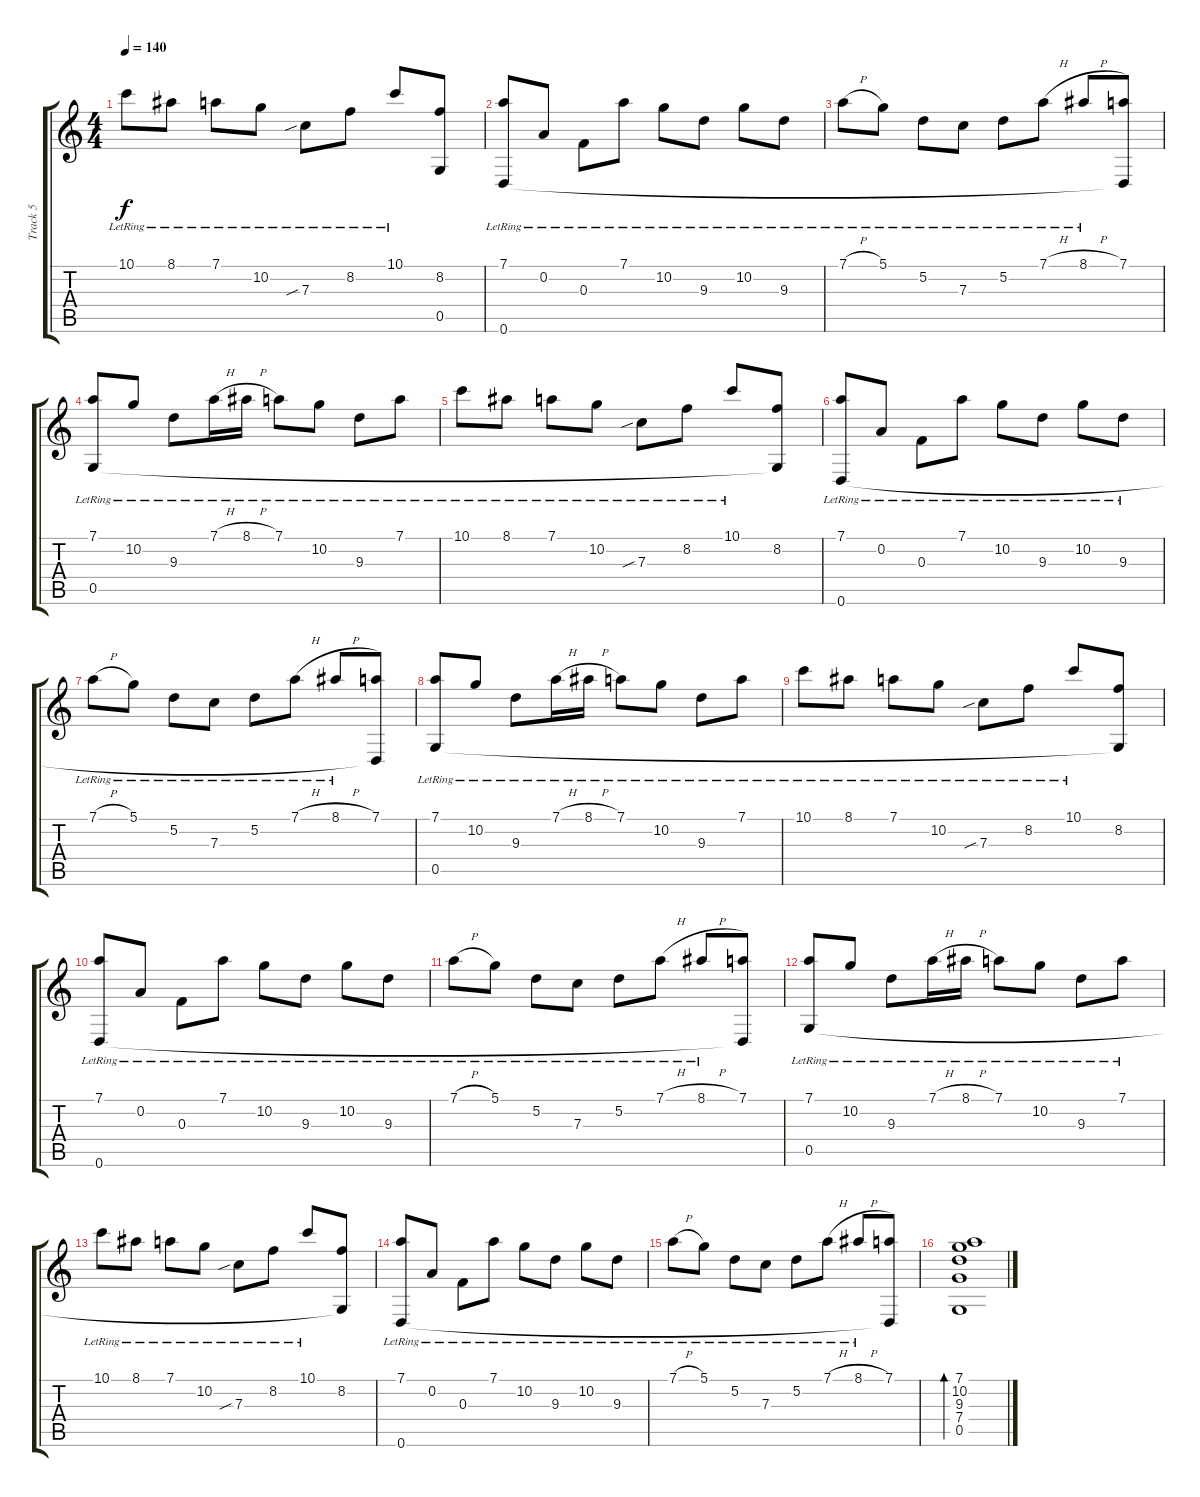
\track ("Track 5" "Track 5") {instrument acousticguitarnylon}
\staff {score tabs}
\tuning (D4 A3 F3 C3 G2 D2) {hide}
\ts (4 4)
\tempo 140
\clef g2
\ks c
10.1{lr}.8{dy f} 8.1{lr}.8 7.1{lr}.8 10.2{lr}.8 7.3{sib lr}.8 8.2{lr}.8 10.1{lr}.8 (8.2 0.5{t}).8 |
(7.1{lr} 0.6{lr}).8 0.2{lr}.8 0.3{lr}.8 7.1{lr}.8 10.2{lr}.8 9.3{lr}.8 10.2{lr}.8 9.3{lr}.8 |
7.1{h lr}.8 5.1{lr}.8 5.2{lr}.8 7.3{lr}.8 5.2{lr}.8 7.1{h lr}.8 8.1{h lr}.8 (7.1 0.6{t}).8 |
(7.1{lr} 0.5{lr}).8{instrument electricguitarjazz} 10.2{lr}.8 9.3{lr}.8 7.1{h lr}.16 8.1{h lr}.16 7.1{lr}.8 10.2{lr}.8 9.3{lr}.8 7.1{lr}.8 |
10.1{lr}.8 8.1{lr}.8 7.1{lr}.8 10.2{lr}.8 7.3{sib lr}.8 8.2{lr}.8 10.1{lr}.8 (8.2 0.5{t}).8 |
(7.1{lr} 0.6{lr}).8 0.2{lr}.8 0.3{lr}.8 7.1{lr}.8 10.2{lr}.8 9.3{lr}.8 10.2{lr}.8 9.3{lr}.8 |
7.1{h lr}.8 5.1{lr}.8 5.2{lr}.8 7.3{lr}.8 5.2{lr}.8 7.1{h lr}.8 8.1{h lr}.8 (7.1 0.6{t}).8 |
(7.1{lr} 0.5{lr}).8{instrument electricguitarjazz} 10.2{lr}.8 9.3{lr}.8 7.1{h lr}.16 8.1{h lr}.16 7.1{lr}.8 10.2{lr}.8 9.3{lr}.8 7.1{lr}.8 |
10.1{lr}.8 8.1{lr}.8 7.1{lr}.8 10.2{lr}.8 7.3{sib lr}.8 8.2{lr}.8 10.1{lr}.8 (8.2 0.5{t}).8 |
(7.1{lr} 0.6{lr}).8 0.2{lr}.8 0.3{lr}.8 7.1{lr}.8 10.2{lr}.8 9.3{lr}.8 10.2{lr}.8 9.3{lr}.8 |
7.1{h lr}.8 5.1{lr}.8 5.2{lr}.8 7.3{lr}.8 5.2{lr}.8 7.1{h lr}.8 8.1{h lr}.8 (7.1 0.6{t}).8 |
(7.1{lr} 0.5{lr}).8{instrument electricguitarjazz} 10.2{lr}.8 9.3{lr}.8 7.1{h lr}.16 8.1{h lr}.16 7.1{lr}.8 10.2{lr}.8 9.3{lr}.8 7.1{lr}.8 |
10.1{lr}.8 8.1{lr}.8 7.1{lr}.8 10.2{lr}.8 7.3{sib lr}.8 8.2{lr}.8 10.1{lr}.8 (8.2 0.5{t}).8 |
(7.1{lr} 0.6{lr}).8 0.2{lr}.8 0.3{lr}.8 7.1{lr}.8 10.2{lr}.8 9.3{lr}.8 10.2{lr}.8 9.3{lr}.8 |
7.1{h lr}.8 5.1{lr}.8 5.2{lr}.8 7.3{lr}.8 5.2{lr}.8 7.1{h lr}.8 8.1{h lr}.8 (7.1 0.6{t}).8 |
(7.1 10.2 9.3 7.4 0.5).1{bd 480}
